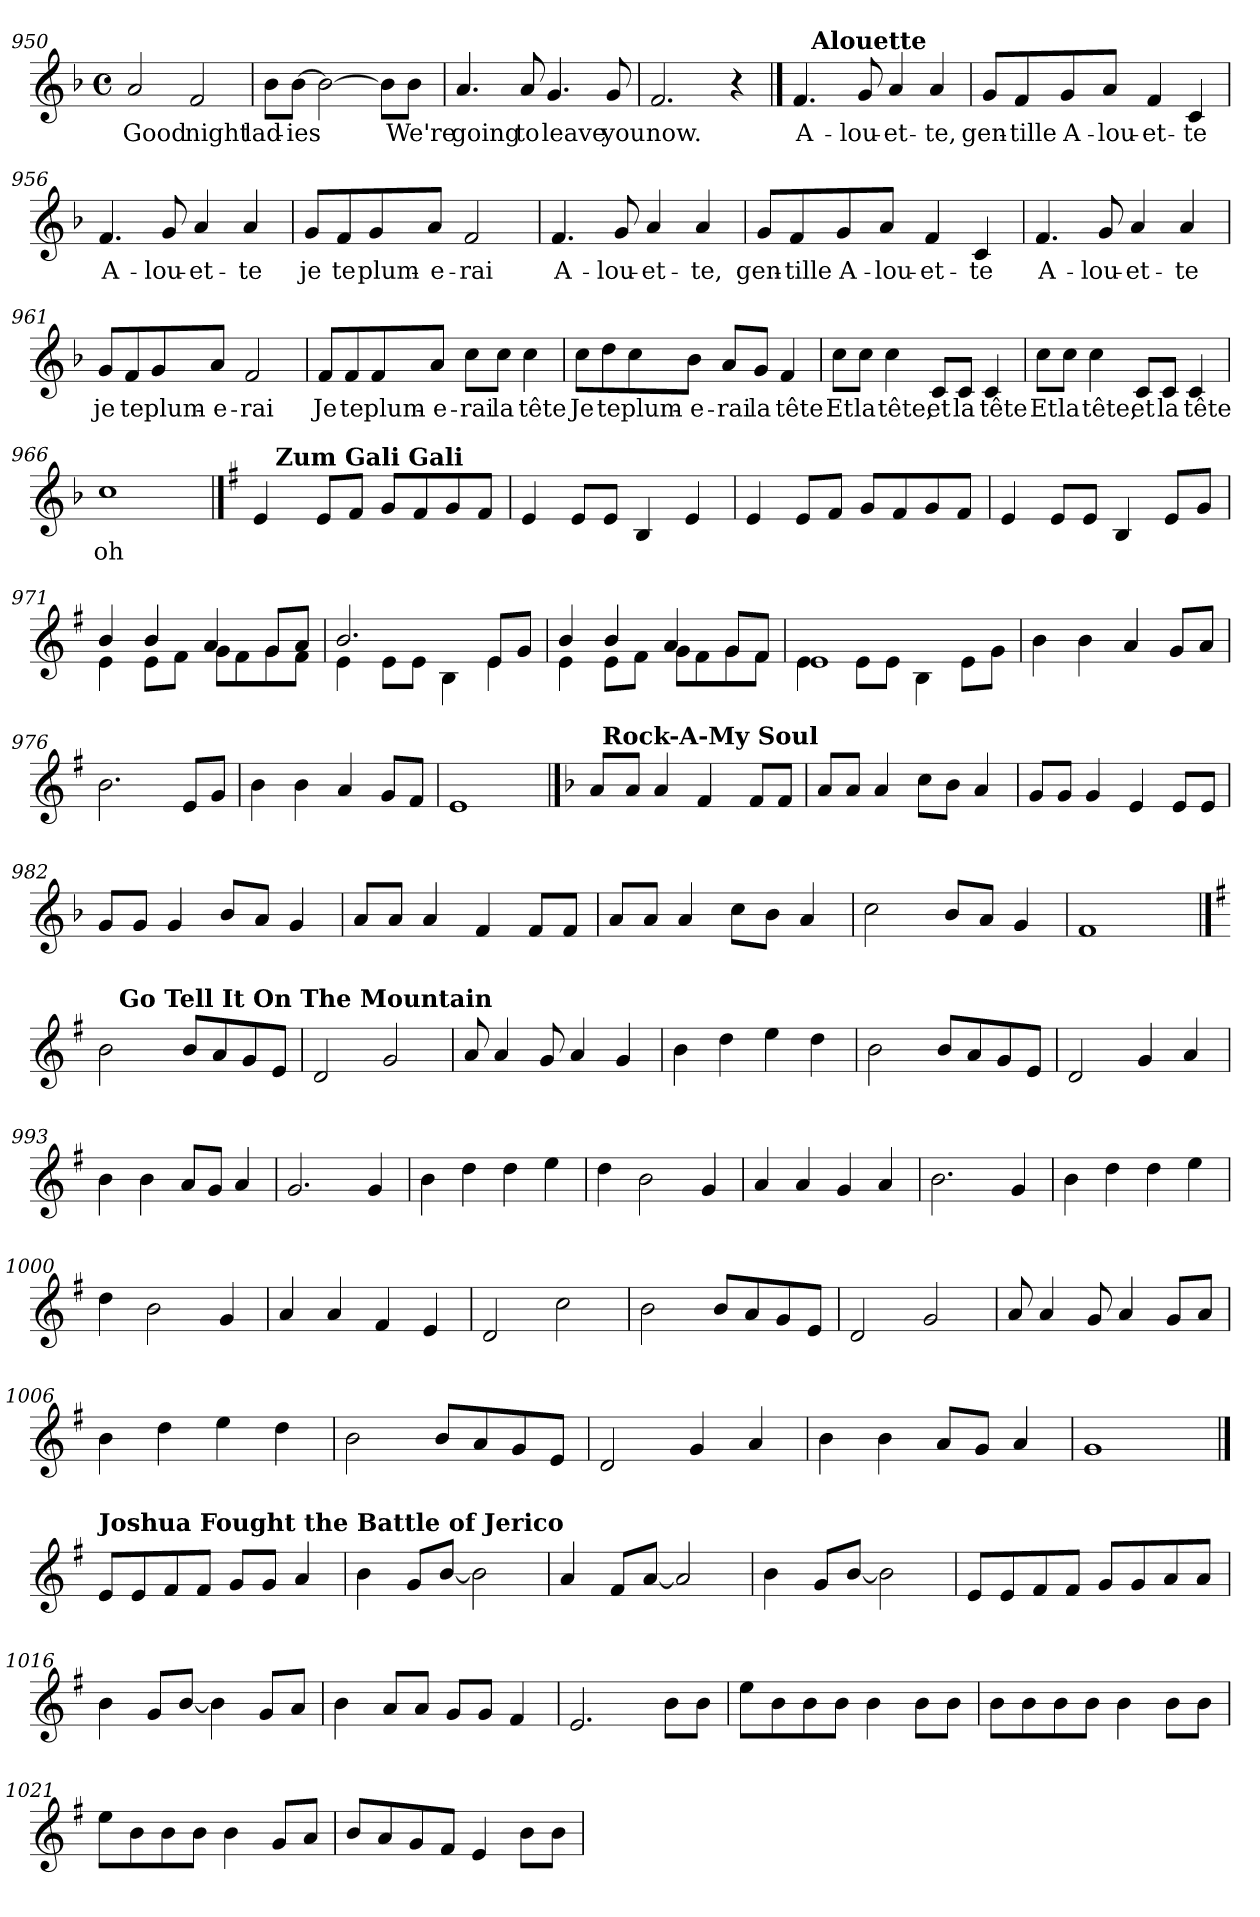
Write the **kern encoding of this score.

**kern	**text
*part1	*part1
*staff1	*staff1
*clefG2	*
*k[b-]	*
*F:	*
*M4/4	*
*met(c)	*
=950	=950
!	!LO:LY:b
2a/	Good
!	!LO:LY:b
2f/	night
=951	=951
!	!LO:LY:b
8b-\L	lad-
!	!LO:LY:b
[8b-\J	-ies
2b-\_	.
8b-\L]	.
!	!LO:LY:b
8b-\J	We're
=952	=952
!	!LO:LY:b
4.a/	going
!	!LO:LY:b
8a/	to
!	!LO:LY:b
4.g/	leave
!	!LO:LY:b
8g/	you
=953	=953
!	!LO:LY:b
2.f/	now.
4r	.
!!LO:LB:g=z
==954	==954
!	!LO:LY:b
*^	*
4.f/	16ryy	A-
!	!LO:TX:a:B:t=Alouette	!
.	2...ryy	.
!	!	!LO:LY:b
8g/	.	-lou-
!	!	!LO:LY:b
4a/	.	-et-
!	!	!LO:LY:b
4a/	.	-te,
=955	=955	=955
!	!	!LO:LY:b
*v	*v	*
8g/L	gen-
!	!LO:LY:b
8f/	-tille
!	!LO:LY:b
8g/	A-
!	!LO:LY:b
8a/J	-lou-
!	!LO:LY:b
4f/	-et-
!	!LO:LY:b
4c/	-te
=956	=956
!	!LO:LY:b
4.f/	A-
!	!LO:LY:b
8g/	-lou-
!	!LO:LY:b
4a/	-et-
!	!LO:LY:b
4a/	-te
=957	=957
!	!LO:LY:b
8g/L	je
!	!LO:LY:b
8f/	te
!	!LO:LY:b
8g/	plum-
!	!LO:LY:b
8a/J	-e-
!	!LO:LY:b
2f/	-rai
!!LO:LB:g=z
=958	=958
!	!LO:LY:b
4.f/	A-
!	!LO:LY:b
8g/	-lou-
!	!LO:LY:b
4a/	-et-
!	!LO:LY:b
4a/	-te,
=959	=959
!	!LO:LY:b
8g/L	gen-
!	!LO:LY:b
8f/	-tille
!	!LO:LY:b
8g/	A-
!	!LO:LY:b
8a/J	-lou-
!	!LO:LY:b
4f/	-et-
!	!LO:LY:b
4c/	-te
=960	=960
!	!LO:LY:b
4.f/	A-
!	!LO:LY:b
8g/	-lou-
!	!LO:LY:b
4a/	-et-
!	!LO:LY:b
4a/	-te
=961	=961
!	!LO:LY:b
8g/L	je
!	!LO:LY:b
8f/	te
!	!LO:LY:b
8g/	plum-
!	!LO:LY:b
8a/J	-e-
!	!LO:LY:b
2f/	-rai
!!LO:LB:g=z
=962	=962
!	!LO:LY:b
8f/L	Je
!	!LO:LY:b
8f/	te
!	!LO:LY:b
8f/	plum-
!	!LO:LY:b
8a/J	-e-
!	!LO:LY:b
8cc\L	-rai
!	!LO:LY:b
8cc\J	la
!	!LO:LY:b
4cc\	tête
=963	=963
!	!LO:LY:b
8cc\L	Je
!	!LO:LY:b
8dd\	te
!	!LO:LY:b
8cc\	plum-
!	!LO:LY:b
8b-\J	-e-
!	!LO:LY:b
8a/L	-rai
!	!LO:LY:b
8g/J	la
!	!LO:LY:b
4f/	tête
=964	=964
!	!LO:LY:b
8cc\L	Et
!	!LO:LY:b
8cc\J	la
!	!LO:LY:b
4cc\	tête,
!	!LO:LY:b
8c/L	et
!	!LO:LY:b
8c/J	la
!	!LO:LY:b
4c/	tête
=965	=965
!	!LO:LY:b
8cc\L	Et
!	!LO:LY:b
8cc\J	la
!	!LO:LY:b
4cc\	tête,
!	!LO:LY:b
8c/L	et
!	!LO:LY:b
8c/J	la
!	!LO:LY:b
4c/	tête
=966	=966
!	!LO:LY:b
1cc	oh
!!LO:LB:g=z
==967	==967
*k[f#]	*
*G:	*
*^	*
4e/	16ryy	.
!	!LO:TX:a:B:t=Zum Gali Gali	!
.	2...ryy	.
8e/L	.	.
8f#/J	.	.
8g/L	.	.
8f#/	.	.
8g/	.	.
8f#/J	.	.
*v	*v	*
=968	=968
4e/	.
8e/L	.
8e/J	.
4B/	.
4e/	.
=969	=969
4e/	.
8e/L	.
8f#/J	.
8g/L	.
8f#/	.
8g/	.
8f#/J	.
=970	=970
4e/	.
8e/L	.
8e/J	.
4B/	.
8e/L	.
8g/J	.
!!LO:LB:g=z
=971	=971
*^	*
4b/	4e\	.
4b/	8e\L	.
.	8f#\J	.
4a/	8g\L	.
.	8f#\	.
8g/L	8g\	.
8a/J	8f#\J	.
=972	=972	=972
2.b/	4e\	.
.	8e\L	.
.	8e\J	.
.	4B\	.
8e/L	4e\	.
8g/J	.	.
=973	=973	=973
4b/	4e\	.
4b/	8e\L	.
.	8f#\J	.
4a/	8g\L	.
.	8f#\	.
8g/L	8g\	.
8f#/J	8f#\J	.
=974	=974	=974
1e	4e\	.
.	8e\L	.
.	8e\J	.
.	4B\	.
.	8e\L	.
.	8g\J	.
*v	*v	*
!!LO:LB:g=z
=975	=975
4b\	.
4b\	.
4a/	.
8g/L	.
8a/J	.
=976	=976
2.b\	.
8e/L	.
8g/J	.
=977	=977
4b\	.
4b\	.
4a/	.
8g/L	.
8f#/J	.
=978	=978
1e	.
!!LO:LB:g=z
==979	==979
*k[b-]	*
*F:	*
*^	*
8a/L	32ryy	.
!	!LO:TX:a:B:t=Rock-A-My Soul	!
.	2ryy	.
8a/J	.	.
4a/	.	.
4f/	.	.
.	4...ryy	.
8f/L	.	.
8f/J	.	.
*v	*v	*
=980	=980
8a/L	.
8a/J	.
4a/	.
8cc\L	.
8b-\J	.
4a/	.
=981	=981
8g/L	.
8g/J	.
4g/	.
4e/	.
8e/L	.
8e/J	.
=982	=982
8g/L	.
8g/J	.
4g/	.
8b-/L	.
8a/J	.
4g/	.
!!LO:LB:g=z
=983	=983
8a/L	.
8a/J	.
4a/	.
4f/	.
8f/L	.
8f/J	.
=984	=984
8a/L	.
8a/J	.
4a/	.
8cc\L	.
8b-\J	.
4a/	.
=985	=985
2cc\	.
8b-/L	.
8a/J	.
4g/	.
=986	=986
1f	.
!!LO:PB:g=z
==987	==987
*k[f#]	*
*G:	*
*^	*
2b\	16ryy	.
!	!LO:TX:a:B:t=Go Tell It On The Mountain	!
.	2...ryy	.
8b/L	.	.
8a/	.	.
8g/	.	.
8e/J	.	.
*v	*v	*
=988	=988
2d/	.
2g/	.
=989	=989
8a/	.
4a/	.
8g/	.
4a/	.
4g/	.
=990	=990
4b\	.
4dd\	.
4ee\	.
4dd\	.
=991	=991
2b\	.
8b/L	.
8a/	.
8g/	.
8e/J	.
=992	=992
2d/	.
4g/	.
4a/	.
=993	=993
4b\	.
4b\	.
8a/L	.
8g/J	.
4a/	.
=994	=994
2.g/	.
4g/	.
!!LO:LB:g=z
=995	=995
4b\	.
4dd\	.
4dd\	.
4ee\	.
=996	=996
4dd\	.
2b\	.
4g/	.
=997	=997
4a/	.
4a/	.
4g/	.
4a/	.
=998	=998
2.b\	.
4g/	.
=999	=999
4b\	.
4dd\	.
4dd\	.
4ee\	.
=1000	=1000
4dd\	.
2b\	.
4g/	.
=1001	=1001
4a/	.
4a/	.
4f#/	.
4e/	.
=1002	=1002
2d/	.
2cc\	.
!!LO:LB:g=z
=1003	=1003
2b\	.
8b/L	.
8a/	.
8g/	.
8e/J	.
=1004	=1004
2d/	.
2g/	.
=1005	=1005
8a/	.
4a/	.
8g/	.
4a/	.
8g/L	.
8a/J	.
=1006	=1006
4b\	.
4dd\	.
4ee\	.
4dd\	.
=1007	=1007
2b\	.
8b/L	.
8a/	.
8g/	.
8e/J	.
=1008	=1008
2d/	.
4g/	.
4a/	.
=1009	=1009
4b\	.
4b\	.
8a/L	.
8g/J	.
4a/	.
=1010	=1010
1g	.
!!LO:LB:g=z
==1011	==1011
!LO:TX:a:B:t=Joshua Fought the Battle of Jerico	!
8e/L	.
8e/	.
8f#/	.
8f#/J	.
8g/L	.
8g/J	.
4a/	.
=1012	=1012
4b\	.
8g/L	.
[8b/J	.
2b\]	.
=1013	=1013
4a/	.
8f#/L	.
[8a/J	.
2a/]	.
=1014	=1014
4b\	.
8g/L	.
[8b/J	.
2b\]	.
=1015	=1015
8e/L	.
8e/	.
8f#/	.
8f#/J	.
8g/L	.
8g/	.
8a/	.
8a/J	.
=1016	=1016
4b\	.
8g/L	.
[8b/J	.
4b\]	.
8g/L	.
8a/J	.
=1017	=1017
4b\	.
8a/L	.
8a/J	.
8g/L	.
8g/J	.
4f#/	.
=1018	=1018
2.e/	.
8b\L	.
8b\J	.
!!LO:LB:g=z
=1019	=1019
8ee\L	.
8b\	.
8b\	.
8b\J	.
4b\	.
8b\L	.
8b\J	.
=1020	=1020
8b\L	.
8b\	.
8b\	.
8b\J	.
4b\	.
8b\L	.
8b\J	.
=1021	=1021
8ee\L	.
8b\	.
8b\	.
8b\J	.
4b\	.
8g/L	.
8a/J	.
=1022	=1022
8b/L	.
8a/	.
8g/	.
8f#/J	.
4e/	.
8b\L	.
8b\J	.
=	=
*-	*-
